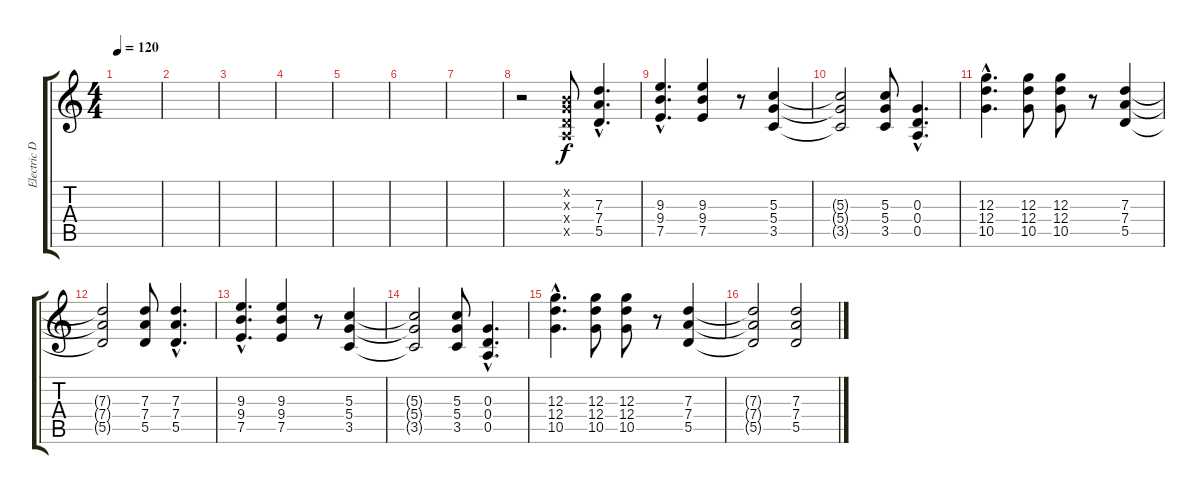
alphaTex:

\track ("Electric Dub" "Electric D") {instrument overdrivenguitar}
\staff {score tabs}
\tuning (E4 B3 G3 D3 A2 E2) {hide}
\ts (4 4)
\tempo 120
\clef g2
\ks c
|
|
|
|
|
|
|
r.2 (0.2{x} 0.3{x} 0.4{x} 0.5{x}).8 (7.3{hac} 7.4{hac} 5.5{hac}).4{d dy f} |
(9.3{hac} 9.4{hac} 7.5{hac}).4{d} (9.3 9.4 7.5).4 r.8 (5.3 5.4 3.5).4 |
(5.3{t} 5.4{t} 3.5{t}).2 (5.3 5.4 3.5).8 (0.3{hac} 0.4{hac} 0.5{hac}).4{d} |
(12.3{hac} 12.4{hac} 10.5{hac}).4{d} (12.3 12.4 10.5).8 (12.3 12.4 10.5).8 r.8 (7.3 7.4 5.5).4 |
(7.3{t} 7.4{t} 5.5{t}).2 (7.3 7.4 5.5).8 (7.3{hac} 7.4{hac} 5.5{hac}).4{d} |
(9.3{hac} 9.4{hac} 7.5{hac}).4{d} (9.3 9.4 7.5).4 r.8 (5.3 5.4 3.5).4 |
(5.3{t} 5.4{t} 3.5{t}).2 (5.3 5.4 3.5).8 (0.3{hac} 0.4{hac} 0.5{hac}).4{d} |
(12.3{hac} 12.4{hac} 10.5{hac}).4{d} (12.3 12.4 10.5).8 (12.3 12.4 10.5).8 r.8 (7.3 7.4 5.5).4 |
(7.3{t} 7.4{t} 5.5{t}).2 (7.3 7.4 5.5).2
